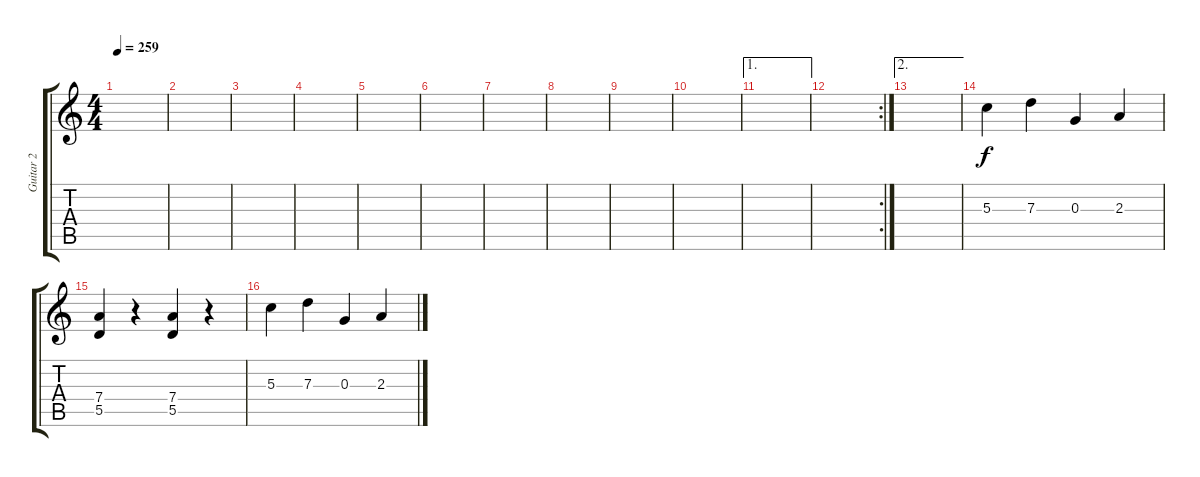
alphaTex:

\track ("Guitar 2" "Guitar 2") {instrument distortionguitar}
\staff {score tabs}
\tuning (E4 B3 G3 D3 A2 D2) {hide}
\ts (4 4)
\tempo 259
\clef g2
\ks c
|
|
|
|
|
|
|
|
|
|
\ae 1
|
\rc 2
|
\ae 2
|
5.3.4{instrument distortionguitar} 7.3.4 0.3.4 2.3.4 |
(7.4 5.5).4 r.4 (7.4 5.5).4 r.4 |
5.3.4 7.3.4 0.3.4 2.3.4
